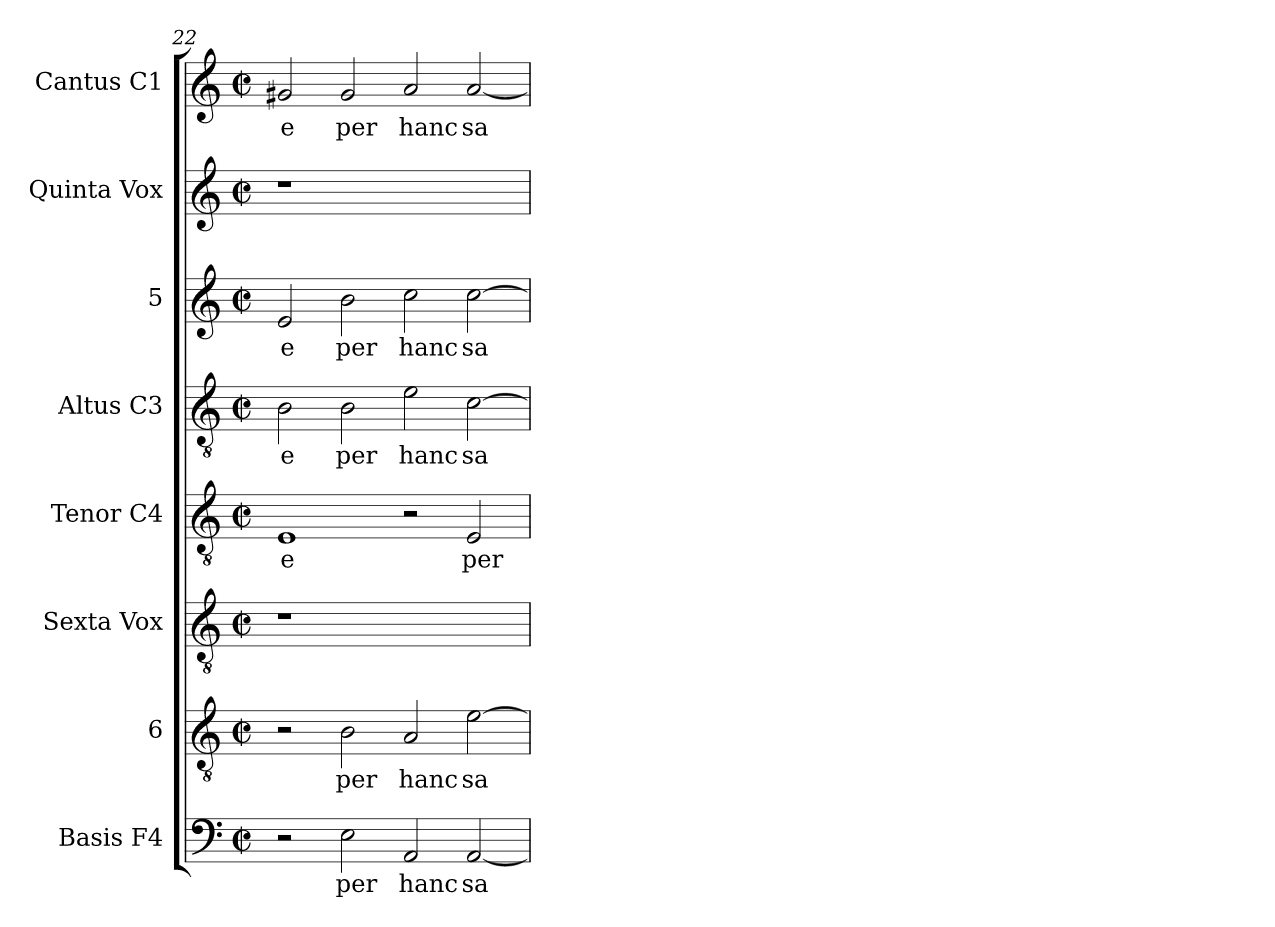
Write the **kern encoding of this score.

**kern	**text	**kern	**text	**kern	**kern	**text	**kern	**text	**kern	**text	**kern	**kern	**text
*part8	*part8	*part7	*part7	*part6	*part5	*part5	*part4	*part4	*part3	*part3	*part2	*part1	*part1
*staff8	*staff8	*staff7	*staff7	*staff6	*staff5	*staff5	*staff4	*staff4	*staff3	*staff3	*staff2	*staff1	*staff1
*I"Basis  F4	*	*I"6	*	*I"Sexta  Vox	*I"Tenor  C4	*	*I"Altus  C3	*	*I"5	*	*I"Quinta  Vox	*I"Cantus  C1	*
*I'B	*	*	*	*	*I'T	*	*I'A	*	*	*	*	*I'C	*
*clefF4	*	*clefGv2	*	*clefGv2	*clefGv2	*	*clefGv2	*	*clefG2	*	*clefG2	*clefG2	*
*k[]	*	*k[]	*	*k[]	*k[]	*	*k[]	*	*k[]	*	*k[]	*k[]	*
*C:	*	*C:	*	*C:	*C:	*	*C:	*	*C:	*	*C:	*C:	*
*M2/2	*	*M2/2	*	*M2/2	*M2/2	*	*M2/2	*	*M2/2	*	*M2/2	*M2/2	*
*met(c|)	*	*met(c|)	*	*met(c|)	*met(c|)	*	*met(c|)	*	*met(c|)	*	*met(c|)	*met(c|)	*
=22	=22	=22	=22	=22	=22	=22	=22	=22	=22	=22	=22	=22	=22
!	!	!	!	!	!	!LO:LY:b:cj	!	!LO:LY:b:cj	!	!LO:LY:b:cj	!	!	!LO:LY:b:cj
2r	.	2r	.	1r	1E	-e	2B\	-e	2e/	e	1r	2g#X/	-e
!	!LO:LY:b:cj	!	!LO:LY:b:cj	!	!	!	!	!LO:LY:b:cj	!	!LO:LY:b:cj	!	!	!LO:LY:b:cj
2E\	per	2B\	per	.	.	.	2B\	per	2b\	per	.	2g#/	per
!	!LO:LY:b:cj	!	!LO:LY:b:cj	!	!	!	!	!LO:LY:b:cj	!	!LO:LY:b:cj	!	!	!LO:LY:b:cj
2AA/	hanc	2A/	hanc	1ryy	2r	.	2e\	hanc	2cc\	hanc	1ryy	2a/	hanc
!	!LO:LY:b:cj	!	!LO:LY:b:cj	!	!	!LO:LY:b:cj	!	!LO:LY:b:cj	!	!LO:LY:b:cj	!	!	!LO:LY:b:cj
[<2AA/	sa-	[>2e\	sa-	.	2E/	per	[>2c\	sa-	[>2cc\	sa-	.	[<2a/	sa-
=	=	=	=	=	=	=	=	=	=	=	=	=	=
*-	*-	*-	*-	*-	*-	*-	*-	*-	*-	*-	*-	*-	*-
